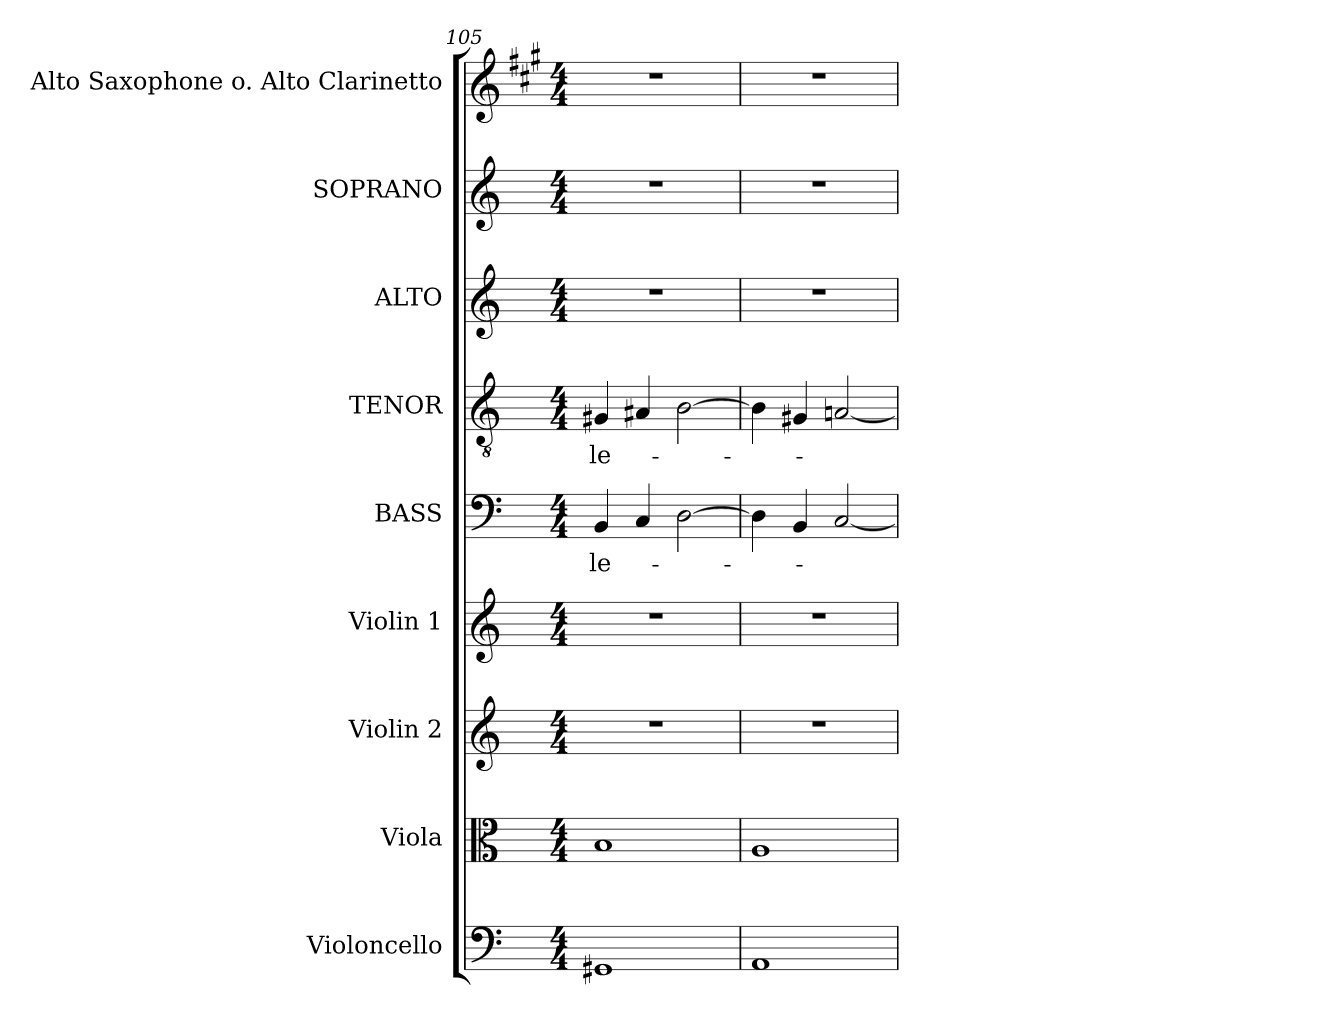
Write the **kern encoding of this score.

**kern	**kern	**kern	**kern	**kern	**text	**kern	**text	**kern	**kern	**kern
*part9	*part8	*part7	*part6	*part5	*part5	*part4	*part4	*part3	*part2	*part1
*staff9	*staff8	*staff7	*staff6	*staff5	*staff5	*staff4	*staff4	*staff3	*staff2	*staff1
*I"Violoncello	*I"Viola	*I"Violin 2	*I"Violin 1	*I"BASS	*	*I"TENOR	*	*I"ALTO	*I"SOPRANO	*I"Alto Saxophone o. Alto Clarinetto
*I'Vc.	*I'Vla.	*I'Vln. 2	*I'Vln. 1	*I'B.	*	*I'T.	*	*I'A.	*I'S.	*I'Alto Sax. o. Alto Clar.
*clefF4	*clefC3	*clefG2	*clefG2	*clefF4	*	*clefGv2	*	*clefG2	*clefG2	*clefG2
*	*	*	*	*	*	*ITrd7c12	*	*	*	*ITrd5c9
*k[]	*k[]	*k[]	*k[]	*k[]	*	*k[]	*	*k[]	*k[]	*k[]
*C:	*C:	*C:	*C:	*C:	*	*C:	*	*C:	*C:	*C:
*M4/4	*M4/4	*M4/4	*M4/4	*M4/4	*	*M4/4	*	*M4/4	*M4/4	*M4/4
=105	=105	=105	=105	=105	=105	=105	=105	=105	=105	=105
!	!	!	!	!	!LO:LY:b:color=#000000	!	!	!	!	!
!	!	!	!	!	!	!	!LO:LY:b:color=#000000	!	!	!
1GG#Xi	1Bi	1r	1r	4BBi/	-le-	4GG#Xi/	-le-	1r	1r	1r
.	.	.	.	4Ci/	.	4AA#Xi/	.	.	.	.
.	.	.	.	[>2Di\	.	[>2BBi\	.	.	.	.
=106	=106	=106	=106	=106	=106	=106	=106	=106	=106	=106
1AAi	1Ai	1r	1r	4Di\]	.	4BBi\]	.	1r	1r	1r
.	.	.	.	4BBi/	.	4GG#Xi/	.	.	.	.
.	.	.	.	[<2Ci/	.	[<2AAni/	.	.	.	.
=	=	=	=	=	=	=	=	=	=	=
*-	*-	*-	*-	*-	*-	*-	*-	*-	*-	*-
